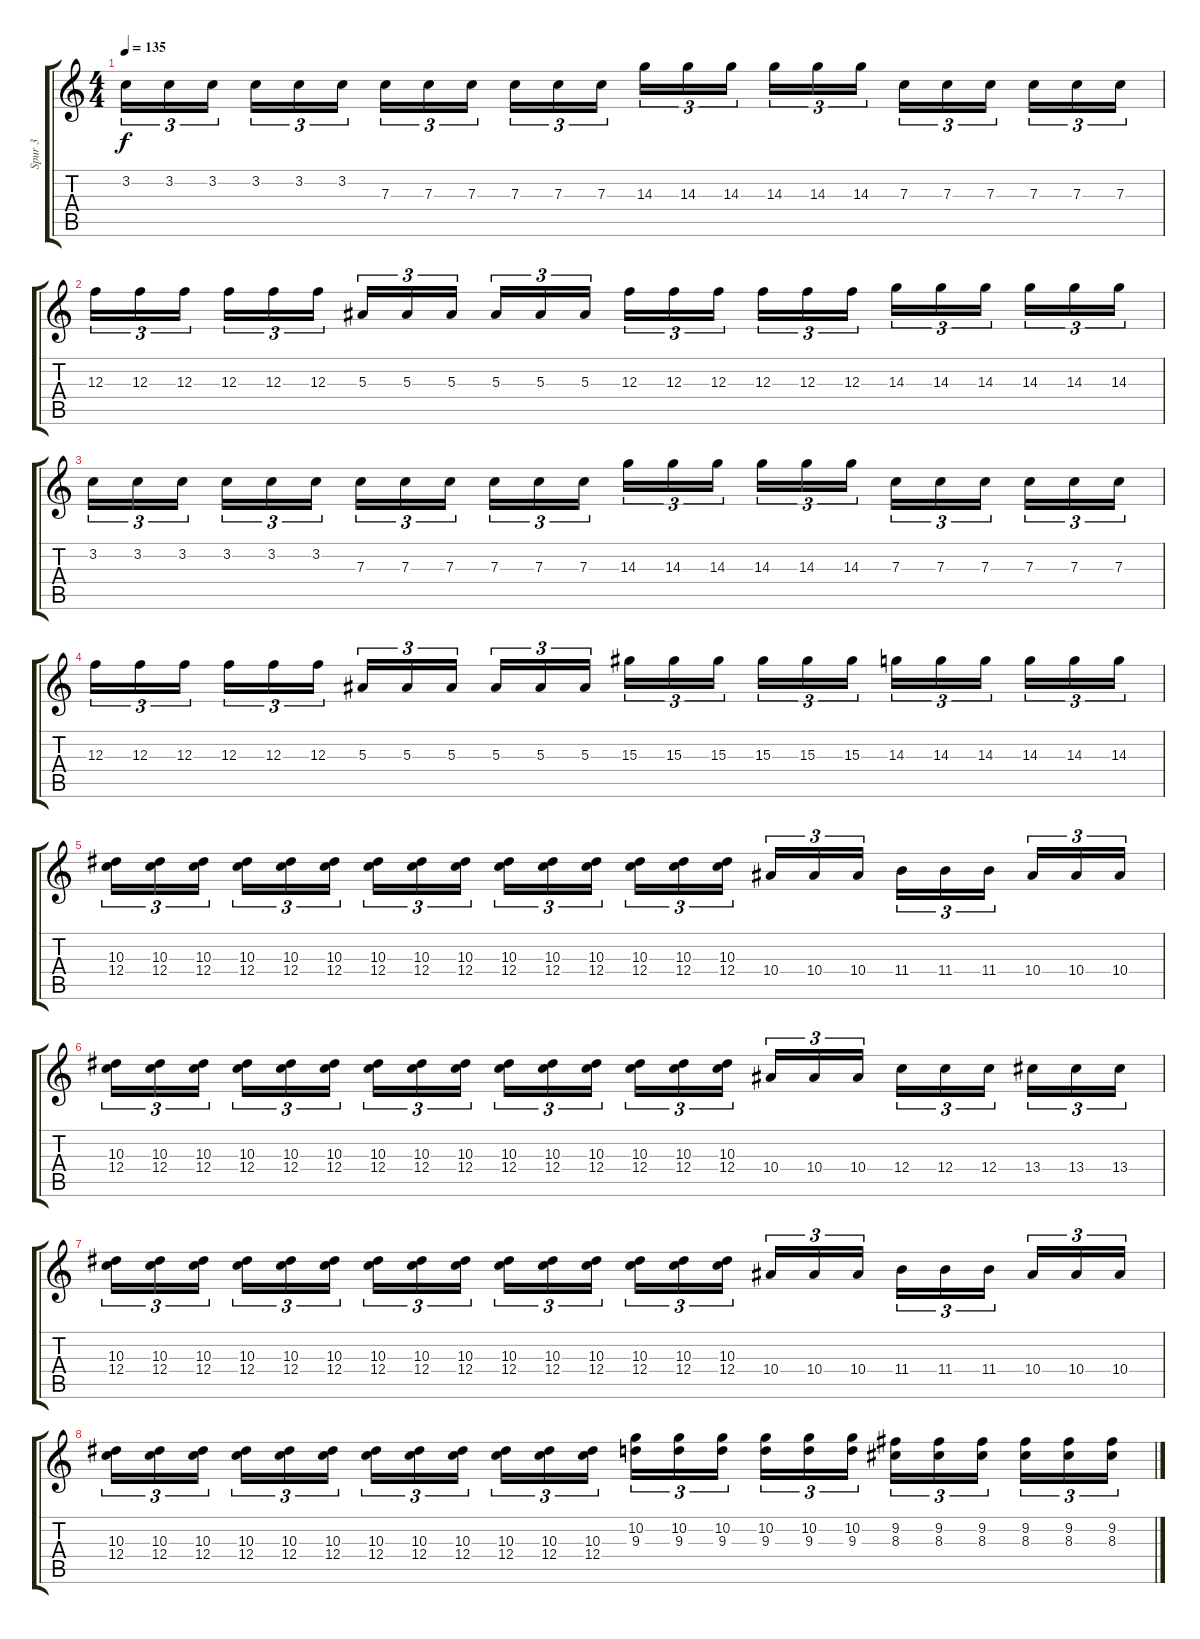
\track ("Spur 3" "Spur 3") {instrument distortionguitar}
\staff {score tabs}
\tuning (D4 A3 F3 C3 G2 C2) {hide}
\ts (4 4)
\tempo 135
\clef g2
\ks c
3.2.16{tu (3 2) dy f} 3.2.16{tu (3 2)} 3.2.16{tu (3 2) beam splitsecondary} 3.2.16{tu (3 2)} 3.2.16{tu (3 2)} 3.2.16{tu (3 2)} 7.3.16{tu (3 2)} 7.3.16{tu (3 2)} 7.3.16{tu (3 2) beam splitsecondary} 7.3.16{tu (3 2)} 7.3.16{tu (3 2)} 7.3.16{tu (3 2)} 14.3.16{tu (3 2)} 14.3.16{tu (3 2)} 14.3.16{tu (3 2) beam splitsecondary} 14.3.16{tu (3 2)} 14.3.16{tu (3 2)} 14.3.16{tu (3 2)} 7.3.16{tu (3 2)} 7.3.16{tu (3 2)} 7.3.16{tu (3 2) beam splitsecondary} 7.3.16{tu (3 2)} 7.3.16{tu (3 2)} 7.3.16{tu (3 2)} |
12.3.16{tu (3 2)} 12.3.16{tu (3 2)} 12.3.16{tu (3 2) beam splitsecondary} 12.3.16{tu (3 2)} 12.3.16{tu (3 2)} 12.3.16{tu (3 2)} 5.3.16{tu (3 2)} 5.3.16{tu (3 2)} 5.3.16{tu (3 2) beam splitsecondary} 5.3.16{tu (3 2)} 5.3.16{tu (3 2)} 5.3.16{tu (3 2)} 12.3.16{tu (3 2)} 12.3.16{tu (3 2)} 12.3.16{tu (3 2) beam splitsecondary} 12.3.16{tu (3 2)} 12.3.16{tu (3 2)} 12.3.16{tu (3 2)} 14.3.16{tu (3 2)} 14.3.16{tu (3 2)} 14.3.16{tu (3 2) beam splitsecondary} 14.3.16{tu (3 2)} 14.3.16{tu (3 2)} 14.3.16{tu (3 2)} |
3.2.16{tu (3 2)} 3.2.16{tu (3 2)} 3.2.16{tu (3 2) beam splitsecondary} 3.2.16{tu (3 2)} 3.2.16{tu (3 2)} 3.2.16{tu (3 2)} 7.3.16{tu (3 2)} 7.3.16{tu (3 2)} 7.3.16{tu (3 2) beam splitsecondary} 7.3.16{tu (3 2)} 7.3.16{tu (3 2)} 7.3.16{tu (3 2)} 14.3.16{tu (3 2)} 14.3.16{tu (3 2)} 14.3.16{tu (3 2) beam splitsecondary} 14.3.16{tu (3 2)} 14.3.16{tu (3 2)} 14.3.16{tu (3 2)} 7.3.16{tu (3 2)} 7.3.16{tu (3 2)} 7.3.16{tu (3 2) beam splitsecondary} 7.3.16{tu (3 2)} 7.3.16{tu (3 2)} 7.3.16{tu (3 2)} |
12.3.16{tu (3 2)} 12.3.16{tu (3 2)} 12.3.16{tu (3 2) beam splitsecondary} 12.3.16{tu (3 2)} 12.3.16{tu (3 2)} 12.3.16{tu (3 2)} 5.3.16{tu (3 2)} 5.3.16{tu (3 2)} 5.3.16{tu (3 2) beam splitsecondary} 5.3.16{tu (3 2)} 5.3.16{tu (3 2)} 5.3.16{tu (3 2)} 15.3.16{tu (3 2)} 15.3.16{tu (3 2)} 15.3.16{tu (3 2) beam splitsecondary} 15.3.16{tu (3 2)} 15.3.16{tu (3 2)} 15.3.16{tu (3 2)} 14.3.16{tu (3 2)} 14.3.16{tu (3 2)} 14.3.16{tu (3 2) beam splitsecondary} 14.3.16{tu (3 2)} 14.3.16{tu (3 2)} 14.3.16{tu (3 2)} |
(10.3 12.4).16{tu (3 2)} (10.3 12.4).16{tu (3 2)} (10.3 12.4).16{tu (3 2) beam splitsecondary} (10.3 12.4).16{tu (3 2)} (10.3 12.4).16{tu (3 2)} (10.3 12.4).16{tu (3 2)} (10.3 12.4).16{tu (3 2)} (10.3 12.4).16{tu (3 2)} (10.3 12.4).16{tu (3 2) beam splitsecondary} (10.3 12.4).16{tu (3 2)} (10.3 12.4).16{tu (3 2)} (10.3 12.4).16{tu (3 2)} (10.3 12.4).16{tu (3 2)} (10.3 12.4).16{tu (3 2)} (10.3 12.4).16{tu (3 2) beam splitsecondary} 10.4.16{tu (3 2)} 10.4.16{tu (3 2)} 10.4.16{tu (3 2)} 11.4.16{tu (3 2)} 11.4.16{tu (3 2)} 11.4.16{tu (3 2) beam splitsecondary} 10.4.16{tu (3 2)} 10.4.16{tu (3 2)} 10.4.16{tu (3 2)} |
(10.3 12.4).16{tu (3 2)} (10.3 12.4).16{tu (3 2)} (10.3 12.4).16{tu (3 2) beam splitsecondary} (10.3 12.4).16{tu (3 2)} (10.3 12.4).16{tu (3 2)} (10.3 12.4).16{tu (3 2)} (10.3 12.4).16{tu (3 2)} (10.3 12.4).16{tu (3 2)} (10.3 12.4).16{tu (3 2) beam splitsecondary} (10.3 12.4).16{tu (3 2)} (10.3 12.4).16{tu (3 2)} (10.3 12.4).16{tu (3 2)} (10.3 12.4).16{tu (3 2)} (10.3 12.4).16{tu (3 2)} (10.3 12.4).16{tu (3 2) beam splitsecondary} 10.4.16{tu (3 2)} 10.4.16{tu (3 2)} 10.4.16{tu (3 2)} 12.4.16{tu (3 2)} 12.4.16{tu (3 2)} 12.4.16{tu (3 2) beam splitsecondary} 13.4.16{tu (3 2)} 13.4.16{tu (3 2)} 13.4.16{tu (3 2)} |
(10.3 12.4).16{tu (3 2)} (10.3 12.4).16{tu (3 2)} (10.3 12.4).16{tu (3 2) beam splitsecondary} (10.3 12.4).16{tu (3 2)} (10.3 12.4).16{tu (3 2)} (10.3 12.4).16{tu (3 2)} (10.3 12.4).16{tu (3 2)} (10.3 12.4).16{tu (3 2)} (10.3 12.4).16{tu (3 2) beam splitsecondary} (10.3 12.4).16{tu (3 2)} (10.3 12.4).16{tu (3 2)} (10.3 12.4).16{tu (3 2)} (10.3 12.4).16{tu (3 2)} (10.3 12.4).16{tu (3 2)} (10.3 12.4).16{tu (3 2) beam splitsecondary} 10.4.16{tu (3 2)} 10.4.16{tu (3 2)} 10.4.16{tu (3 2)} 11.4.16{tu (3 2)} 11.4.16{tu (3 2)} 11.4.16{tu (3 2) beam splitsecondary} 10.4.16{tu (3 2)} 10.4.16{tu (3 2)} 10.4.16{tu (3 2)} |
(10.3 12.4).16{tu (3 2)} (10.3 12.4).16{tu (3 2)} (10.3 12.4).16{tu (3 2) beam splitsecondary} (10.3 12.4).16{tu (3 2)} (10.3 12.4).16{tu (3 2)} (10.3 12.4).16{tu (3 2)} (10.3 12.4).16{tu (3 2)} (10.3 12.4).16{tu (3 2)} (10.3 12.4).16{tu (3 2) beam splitsecondary} (10.3 12.4).16{tu (3 2)} (10.3 12.4).16{tu (3 2)} (10.3 12.4).16{tu (3 2)} (10.2 9.3).16{tu (3 2)} (10.2 9.3).16{tu (3 2)} (10.2 9.3).16{tu (3 2) beam splitsecondary} (10.2 9.3).16{tu (3 2)} (10.2 9.3).16{tu (3 2)} (10.2 9.3).16{tu (3 2)} (9.2 8.3).16{tu (3 2)} (9.2 8.3).16{tu (3 2)} (9.2 8.3).16{tu (3 2) beam splitsecondary} (9.2 8.3).16{tu (3 2)} (9.2 8.3).16{tu (3 2)} (9.2 8.3).16{tu (3 2)}
